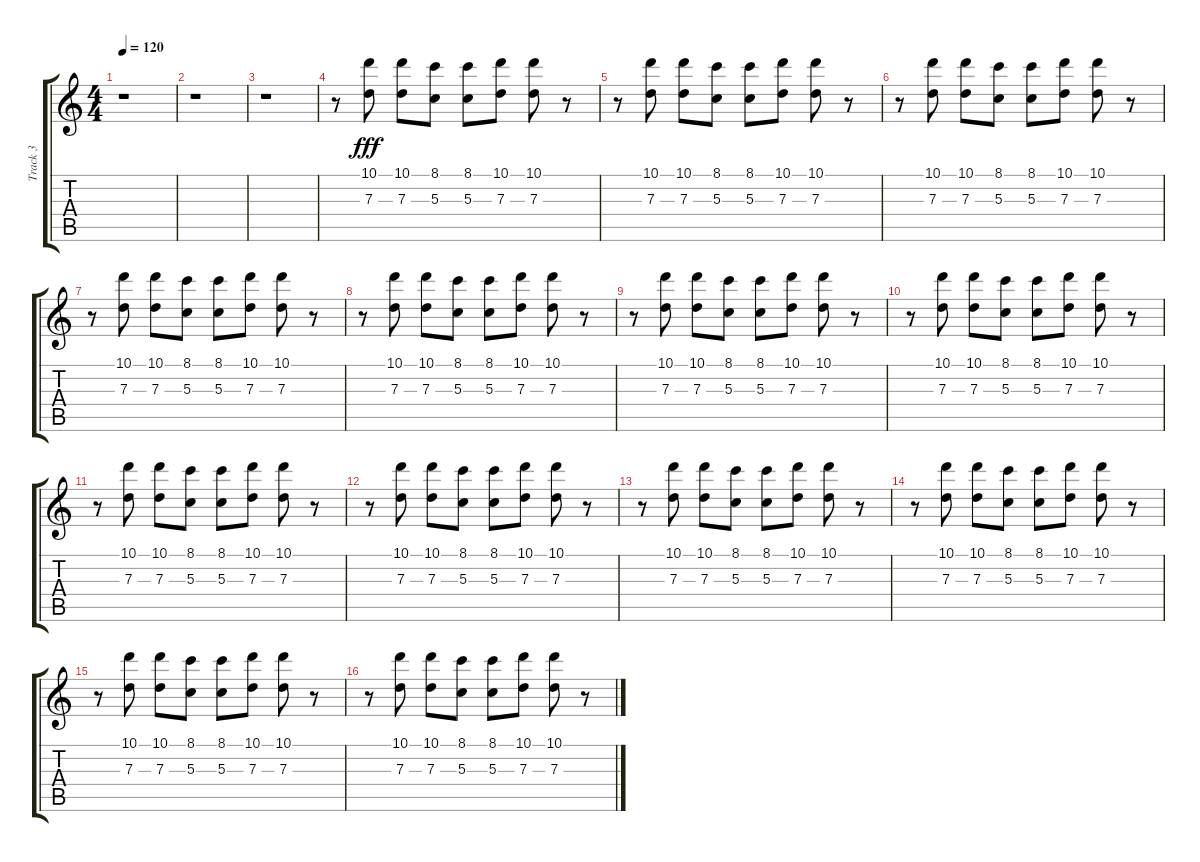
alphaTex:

\track ("Track 3" "Track 3") {instrument distortionguitar}
\staff {score tabs}
\tuning (E4 B3 G3 D3 A2 D2) {hide}
\ts (4 4)
\tempo 120
\clef g2
\ks c
r.1{dy fff} |
r.1 |
r.1 |
r.8{volume 12} (10.1 7.3).8 (10.1 7.3).8 (8.1 5.3).8 (8.1 5.3).8 (10.1 7.3).8 (10.1 7.3).8 r.8 |
r.8 (10.1 7.3).8 (10.1 7.3).8 (8.1 5.3).8 (8.1 5.3).8 (10.1 7.3).8 (10.1 7.3).8 r.8 |
r.8 (10.1 7.3).8 (10.1 7.3).8 (8.1 5.3).8 (8.1 5.3).8 (10.1 7.3).8 (10.1 7.3).8 r.8 |
r.8 (10.1 7.3).8 (10.1 7.3).8 (8.1 5.3).8 (8.1 5.3).8 (10.1 7.3).8 (10.1 7.3).8 r.8 |
r.8{volume 12} (10.1 7.3).8 (10.1 7.3).8 (8.1 5.3).8 (8.1 5.3).8 (10.1 7.3).8 (10.1 7.3).8 r.8 |
r.8 (10.1 7.3).8 (10.1 7.3).8 (8.1 5.3).8 (8.1 5.3).8 (10.1 7.3).8 (10.1 7.3).8 r.8 |
r.8 (10.1 7.3).8 (10.1 7.3).8 (8.1 5.3).8 (8.1 5.3).8 (10.1 7.3).8 (10.1 7.3).8 r.8 |
r.8 (10.1 7.3).8 (10.1 7.3).8 (8.1 5.3).8 (8.1 5.3).8 (10.1 7.3).8 (10.1 7.3).8 r.8 |
r.8{volume 12} (10.1 7.3).8 (10.1 7.3).8 (8.1 5.3).8 (8.1 5.3).8 (10.1 7.3).8 (10.1 7.3).8 r.8 |
r.8 (10.1 7.3).8 (10.1 7.3).8 (8.1 5.3).8 (8.1 5.3).8 (10.1 7.3).8 (10.1 7.3).8 r.8 |
r.8 (10.1 7.3).8 (10.1 7.3).8 (8.1 5.3).8 (8.1 5.3).8 (10.1 7.3).8 (10.1 7.3).8 r.8 |
r.8 (10.1 7.3).8 (10.1 7.3).8 (8.1 5.3).8 (8.1 5.3).8 (10.1 7.3).8 (10.1 7.3).8 r.8 |
r.8{volume 12} (10.1 7.3).8 (10.1 7.3).8 (8.1 5.3).8 (8.1 5.3).8 (10.1 7.3).8 (10.1 7.3).8 r.8
